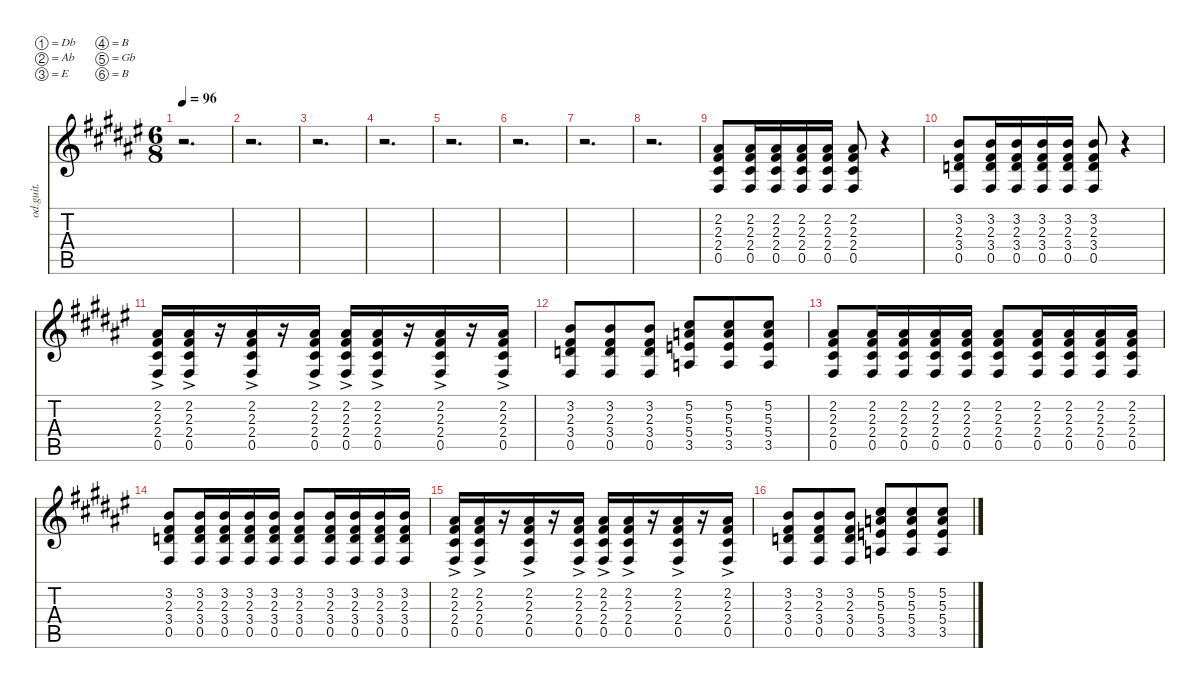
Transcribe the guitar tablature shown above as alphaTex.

\defaultSystemsLayout 4
\hideDynamics
\bracketExtendMode nobrackets
\otherSystemsTrackNameOrientation horizontal
\track ("Overdriven Guitar" "od.guit.") {instrument overdrivenguitar}
\staff {score tabs}
\tuning (Db4 Ab3 E3 B2 Gb2 B1)
\ts (6 8)
\tempo 96
\clef g2
\ks f#
r.2{d dy mf} |
r.2{d} |
r.2{d} |
r.2{d} |
r.2{d} |
r.2{d} |
r.2{d} |
r.2{d} |
(0.5{acc #} 2.4{acc #} 2.3{acc #} 2.2{acc #}).8 (0.5{acc #} 2.4{acc #} 2.3{acc #} 2.2{acc #}).16 (2.3{acc #} 2.4{acc #} 0.5{acc #} 2.2{acc #}).16 (2.3{acc #} 2.4{acc #} 0.5{acc #} 2.2{acc #}).16 (2.3{acc #} 2.4{acc #} 0.5{acc #} 2.2{acc #}).16 (2.3{acc #} 2.4{acc #} 0.5{acc #} 2.2{acc #}).8 r.4 |
(0.5{acc #} 2.3{acc #} 3.4{acc forcenatural} 3.2{acc forcenatural}).8 (0.5{acc #} 2.3{acc #} 3.2{acc forcenatural} 3.4{acc forcenatural}).16 (0.5{acc #} 2.3{acc #} 3.2{acc forcenatural} 3.4{acc forcenatural}).16 (0.5{acc #} 2.3{acc #} 3.2{acc forcenatural} 3.4{acc forcenatural}).16 (0.5{acc #} 2.3{acc #} 3.2{acc forcenatural} 3.4{acc forcenatural}).16 (0.5{acc #} 2.3{acc #} 3.2{acc forcenatural} 3.4{acc forcenatural}).8 r.4 |
(2.3{ac acc #} 0.5{ac acc #} 2.4{acc #} 2.2{acc #}).16 (2.3{ac acc #} 0.5{ac acc #} 2.4{acc #} 2.2{acc #}).16 r.16 (2.3{ac acc #} 0.5{ac acc #} 2.4{acc #} 2.2{acc #}).16 r.16 (2.3{ac acc #} 0.5{ac acc #} 2.4{acc #} 2.2{acc #}).16 (2.3{ac acc #} 0.5{ac acc #} 2.4{acc #} 2.2{acc #}).16 (2.3{ac acc #} 0.5{ac acc #} 2.4{acc #} 2.2{acc #}).16 r.16 (2.3{ac acc #} 0.5{ac acc #} 2.4{acc #} 2.2{acc #}).16 r.16 (2.3{ac acc #} 0.5{ac acc #} 2.4{acc #} 2.2{acc #}).16 |
(0.5{acc #} 2.3{acc #} 3.4{acc forcenatural} 3.2{acc forcenatural}).8 (0.5{acc #} 2.3{acc #} 3.2{acc forcenatural} 3.4{acc forcenatural}).8 (0.5{acc #} 2.3{acc #} 3.2{acc forcenatural} 3.4{acc forcenatural}).8 (3.5{acc forcenatural} 5.4{acc forcenatural} 5.3{acc forcenatural} 5.2{acc #}).8 (3.5{acc forcenatural} 5.4{acc forcenatural} 5.3{acc forcenatural} 5.2{acc #}).8 (3.5{acc forcenatural} 5.4{acc forcenatural} 5.3{acc forcenatural} 5.2{acc #}).8 |
(0.5{acc #} 2.4{acc #} 2.3{acc #} 2.2{acc #}).8 (0.5{acc #} 2.4{acc #} 2.3{acc #} 2.2{acc #}).16 (2.3{acc #} 2.4{acc #} 0.5{acc #} 2.2{acc #}).16 (2.3{acc #} 2.4{acc #} 0.5{acc #} 2.2{acc #}).16 (2.3{acc #} 2.4{acc #} 0.5{acc #} 2.2{acc #}).16 (0.5{acc #} 2.4{acc #} 2.3{acc #} 2.2{acc #}).8 (0.5{acc #} 2.4{acc #} 2.3{acc #} 2.2{acc #}).16 (2.3{acc #} 2.4{acc #} 0.5{acc #} 2.2{acc #}).16 (2.3{acc #} 2.4{acc #} 0.5{acc #} 2.2{acc #}).16 (2.3{acc #} 2.4{acc #} 0.5{acc #} 2.2{acc #}).16 |
(0.5{acc #} 2.3{acc #} 3.4{acc forcenatural} 3.2{acc forcenatural}).8 (0.5{acc #} 2.3{acc #} 3.2{acc forcenatural} 3.4{acc forcenatural}).16 (0.5{acc #} 2.3{acc #} 3.2{acc forcenatural} 3.4{acc forcenatural}).16 (0.5{acc #} 2.3{acc #} 3.2{acc forcenatural} 3.4{acc forcenatural}).16 (0.5{acc #} 2.3{acc #} 3.2{acc forcenatural} 3.4{acc forcenatural}).16 (0.5{acc #} 2.3{acc #} 3.4{acc forcenatural} 3.2{acc forcenatural}).8 (0.5{acc #} 2.3{acc #} 3.2{acc forcenatural} 3.4{acc forcenatural}).16 (0.5{acc #} 2.3{acc #} 3.2{acc forcenatural} 3.4{acc forcenatural}).16 (0.5{acc #} 2.3{acc #} 3.2{acc forcenatural} 3.4{acc forcenatural}).16 (0.5{acc #} 2.3{acc #} 3.2{acc forcenatural} 3.4{acc forcenatural}).16 |
(2.3{ac acc #} 0.5{ac acc #} 2.4{acc #} 2.2{acc #}).16 (2.3{ac acc #} 0.5{ac acc #} 2.4{acc #} 2.2{acc #}).16 r.16 (2.3{ac acc #} 0.5{ac acc #} 2.4{acc #} 2.2{acc #}).16 r.16 (2.3{ac acc #} 0.5{ac acc #} 2.4{acc #} 2.2{acc #}).16 (2.3{ac acc #} 0.5{ac acc #} 2.4{acc #} 2.2{acc #}).16 (2.3{ac acc #} 0.5{ac acc #} 2.4{acc #} 2.2{acc #}).16 r.16 (2.3{ac acc #} 0.5{ac acc #} 2.4{acc #} 2.2{acc #}).16 r.16 (2.3{ac acc #} 0.5{ac acc #} 2.4{acc #} 2.2{acc #}).16 |
(0.5{acc #} 2.3{acc #} 3.4{acc forcenatural} 3.2{acc forcenatural}).8 (0.5{acc #} 2.3{acc #} 3.2{acc forcenatural} 3.4{acc forcenatural}).8 (0.5{acc #} 2.3{acc #} 3.2{acc forcenatural} 3.4{acc forcenatural}).8 (3.5{acc forcenatural} 5.4{acc forcenatural} 5.3{acc forcenatural} 5.2{acc #}).8 (3.5{acc forcenatural} 5.4{acc forcenatural} 5.3{acc forcenatural} 5.2{acc #}).8 (3.5{acc forcenatural} 5.4{acc forcenatural} 5.3{acc forcenatural} 5.2{acc #}).8
